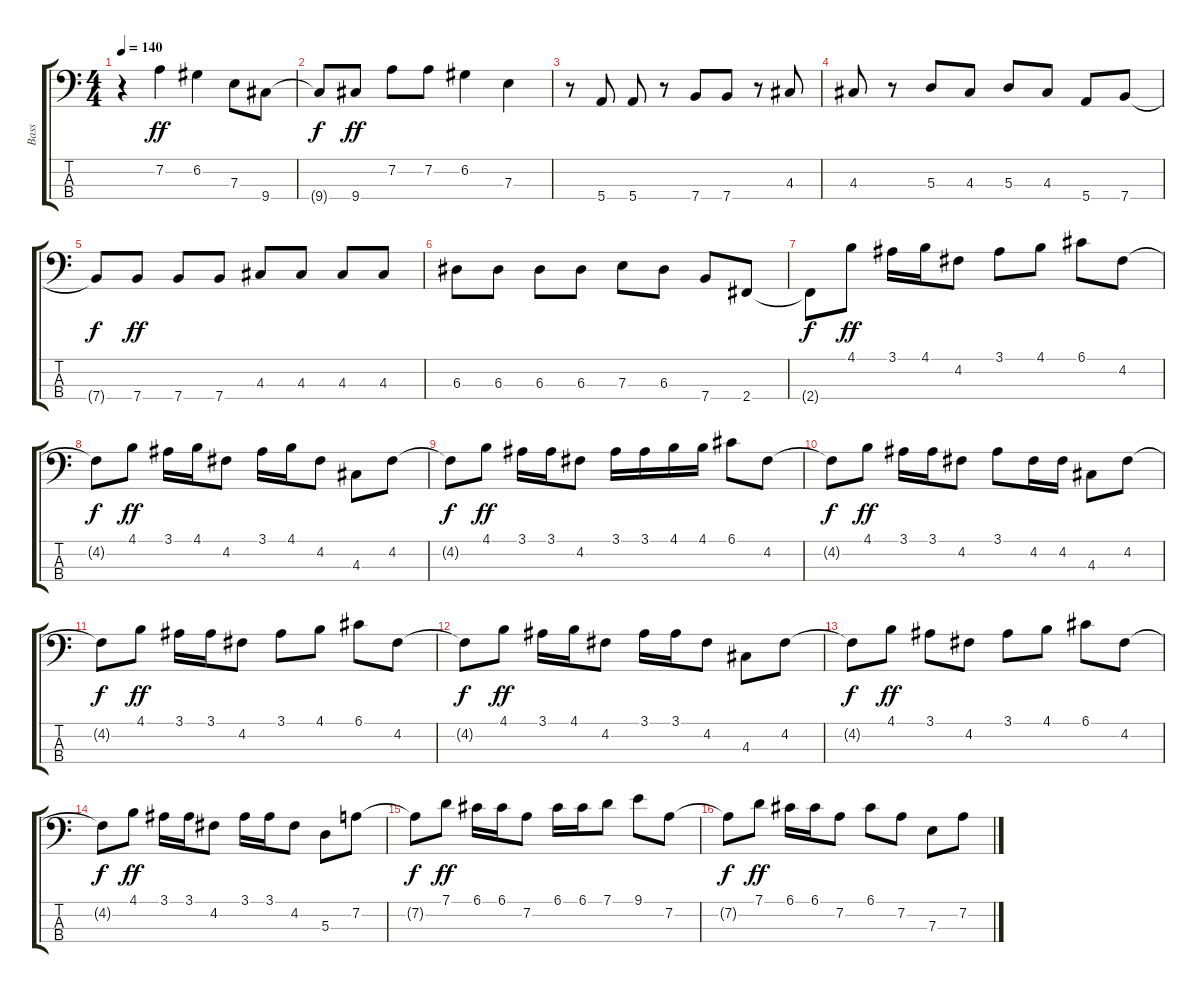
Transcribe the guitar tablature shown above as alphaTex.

\track ("Bass" "Bass") {instrument electricbasspick}
\staff {score tabs}
\tuning (G2 D2 A1 E1) {hide}
\ts (4 4)
\tempo 140
\clef f4
\ks c
r.4{dy ff} 7.2.4 6.2.4 7.3.8 9.4.8 |
9.4{t}.8{dy f} 9.4.8{dy ff} 7.2.8 7.2.8 6.2.4 7.3.4 |
r.8 5.4.8 5.4.8 r.8 7.4.8 7.4.8 r.8 4.3.8 |
4.3.8 r.8 5.3.8 4.3.8 5.3.8 4.3.8 5.4.8 7.4.8 |
7.4{t}.8{dy f} 7.4.8{dy ff} 7.4.8 7.4.8 4.3.8 4.3.8 4.3.8 4.3.8 |
6.3.8 6.3.8 6.3.8 6.3.8 7.3.8 6.3.8 7.4.8 2.4.8 |
2.4{t}.8{dy f} 4.1.8{dy ff} 3.1.16 4.1.16 4.2.8 3.1.8 4.1.8 6.1.8 4.2.8 |
4.2{t}.8{dy f} 4.1.8{dy ff} 3.1.16 4.1.16 4.2.8 3.1.16 4.1.16 4.2.8 4.3.8 4.2.8 |
4.2{t}.8{dy f} 4.1.8{dy ff} 3.1.16 3.1.16 4.2.8 3.1.16 3.1.16 4.1.16 4.1.16 6.1.8 4.2.8 |
4.2{t}.8{dy f} 4.1.8{dy ff} 3.1.16 3.1.16 4.2.8 3.1.8 4.2.16 4.2.16 4.3.8 4.2.8 |
4.2{t}.8{dy f} 4.1.8{dy ff} 3.1.16 3.1.16 4.2.8 3.1.8 4.1.8 6.1.8 4.2.8 |
4.2{t}.8{dy f} 4.1.8{dy ff} 3.1.16 4.1.16 4.2.8 3.1.16 3.1.16 4.2.8 4.3.8 4.2.8 |
4.2{t}.8{dy f} 4.1.8{dy ff} 3.1.8 4.2.8 3.1.8 4.1.8 6.1.8 4.2.8 |
4.2{t}.8{dy f} 4.1.8{dy ff} 3.1.16 3.1.16 4.2.8 3.1.16 3.1.16 4.2.8 5.3.8 7.2.8 |
7.2{t}.8{dy f} 7.1.8{dy ff} 6.1.16 6.1.16 7.2.8 6.1.16 6.1.16 7.1.8 9.1.8 7.2.8 |
7.2{t}.8{dy f} 7.1.8{dy ff} 6.1.16 6.1.16 7.2.8 6.1.8 7.2.8 7.3.8 7.2.8
